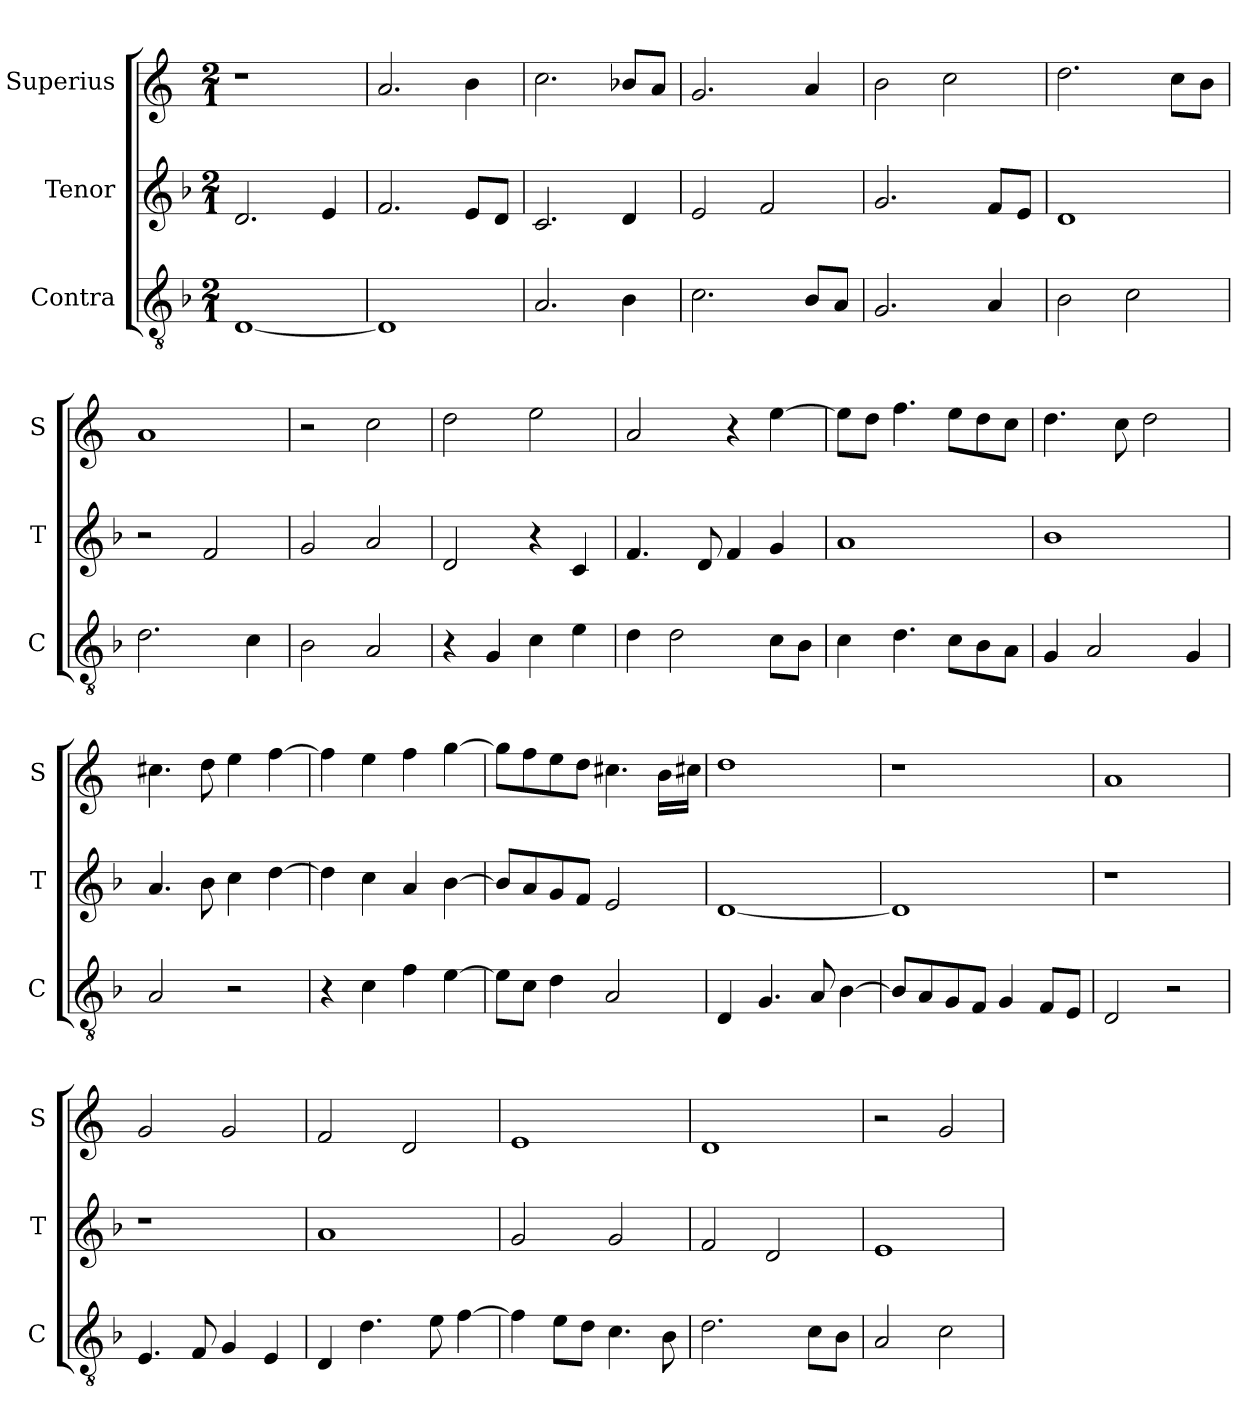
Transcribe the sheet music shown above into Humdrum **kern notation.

**kern	**kern	**kern
*part3	*part2	*part1
*staff3	*staff2	*staff1
*I"Contra	*I"Tenor	*I"Superius
*I'C	*I'T	*I'S
*clefGv2	*clefG2	*clefG2
*k[b-]	*k[b-]	*k[]
*M2/1	*M2/1	*M2/1
=	=	=
[1D	2.d/	1r
.	4e/	.
=	=	=
1D]	2.f/	2.a/
.	8e/L	4b\
.	8d/J	.
=	=	=
2.A/	2.c/	2.cc\
4B-\	4d/	8b-X/L
.	.	8a/J
=	=	=
2.c\	2e/	2.g/
.	2f/	.
8B-/L	.	4a/
8A/J	.	.
=	=	=
2.G/	2.g/	2b\
.	.	2cc\
4A/	8f/L	.
.	8e/J	.
=	=	=
2B-\	1d	2.dd\
2c\	.	.
.	.	8cc\L
.	.	8b\J
=	=	=
2.d\	2r	1a
.	2f/	.
4c\	.	.
=	=	=
2B-\	2g/	2r
2A/	2a/	2cc\
=	=	=
4r	2d/	2dd\
4G/	.	.
4c\	4r	2ee\
4e\	4c/	.
=	=	=
4d\	4.f/	2a/
2d\	.	.
.	8d/	.
.	4f/	4r
8c\L	4g/	[4ee\
8B-\J	.	.
=	=	=
4c\	1a	8ee\L]
.	.	8dd\J
4.d\	.	4.ff\
8c\L	.	8ee\L
8B-\	.	8dd\
8A\J	.	8cc\J
=	=	=
4G/	1b-	4.dd\
2A/	.	.
.	.	8cc\
.	.	2dd\
4G/	.	.
=	=	=
2A/	4.a/	4.cc#X\
.	8b-\	8dd\
2r	4cc\	4ee\
.	[4dd\	[4ff\
=	=	=
4r	4dd\]	4ff\]
4c\	4cc\	4ee\
4f\	4a/	4ff\
[4e\	[4b-\	[4gg\
=	=	=
8e\L]	8b-/L]	8gg\L]
8c\J	8a/	8ff\
4d\	8g/	8ee\
.	8f/J	8dd\J
2A/	2e/	4.cc#X\
.	.	16b\LL
.	.	16cc#X\JJ
=	=	=
4D/	[1d	1dd
4.G/	.	.
8A/	.	.
[4B-\	.	.
=	=	=
8B-/L]	1d]	1r
8A/	.	.
8G/	.	.
8F/J	.	.
4G/	.	.
8F/L	.	.
8E/J	.	.
=	=	=
2D/	1r	1a
2r	.	.
=	=	=
4.E/	1r	2g/
8F/	.	.
4G/	.	2g/
4E/	.	.
=	=	=
4D/	1a	2f/
4.d\	.	.
.	.	2d/
8e\	.	.
[4f\	.	.
=	=	=
4f\]	2g/	1e
8e\L	.	.
8d\J	.	.
4.c\	2g/	.
8B-\	.	.
=	=	=
2.d\	2f/	1d
.	2d/	.
8c\L	.	.
8B-\J	.	.
=	=	=
2A/	1e	2r
2c\	.	2g/
=	=	=
*-	*-	*-
